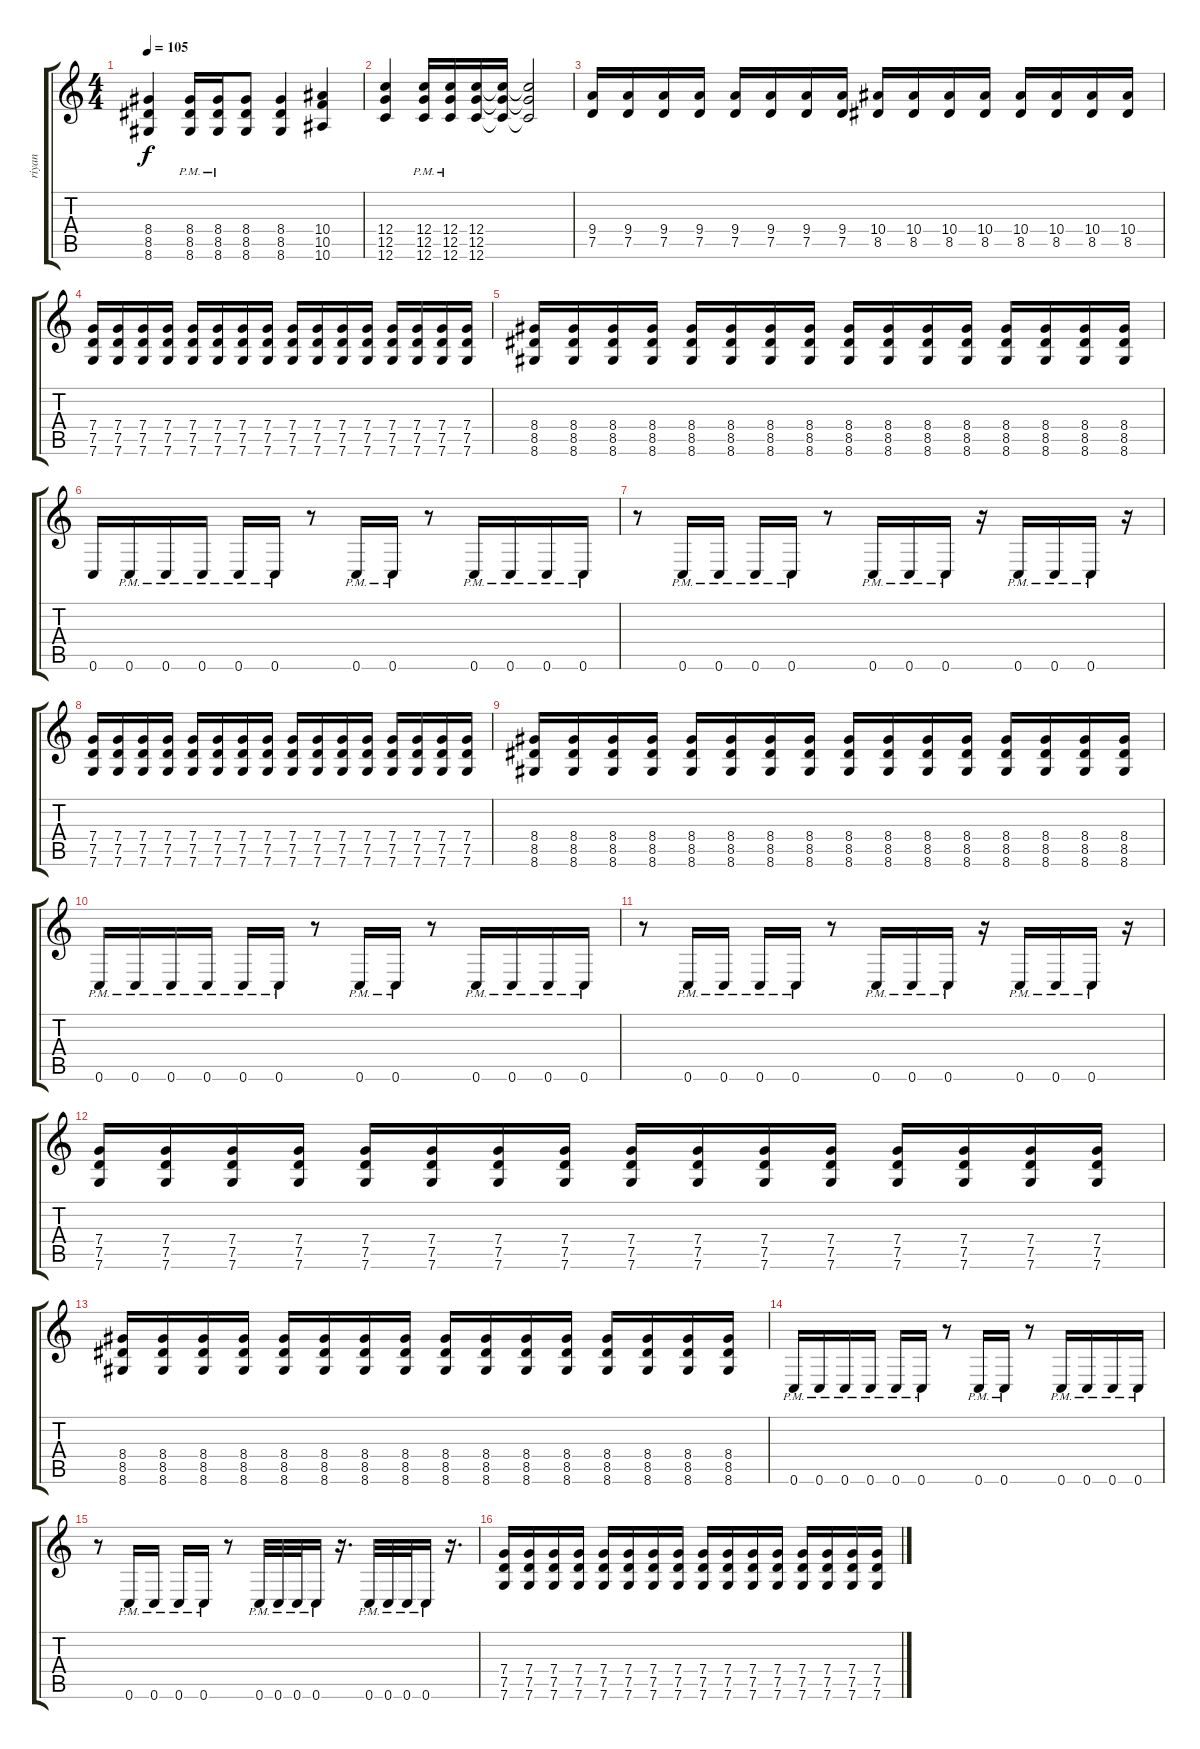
\track ("riyan" "riyan") {instrument overdrivenguitar}
\staff {score tabs}
\tuning (D4 A3 F3 C3 G2 C2) {hide}
\ts (4 4)
\tempo 105
\clef g2
\ks c
(8.4 8.5 8.6).4{dy f} (8.4{pm} 8.5{pm} 8.6).16 (8.4{pm} 8.5{pm} 8.6{pm}).16 (8.4 8.5 8.6).8 (8.4 8.5 8.6).4 (10.4 10.5 10.6).4 |
(12.4 12.5 12.6).4 (12.4{pm} 12.5{pm} 12.6).16 (12.4{pm} 12.5{pm} 12.6{pm}).16 (12.4 12.5 12.6).16 (12.4{t} 12.5{t} 12.6{t}).16 (12.4{t} 12.5{t} 12.6{t}).2 |
(9.4 7.5).16 (9.4 7.5).16 (9.4 7.5).16 (9.4 7.5).16 (9.4 7.5).16 (9.4 7.5).16 (9.4 7.5).16 (9.4 7.5).16 (10.4 8.5).16 (10.4 8.5).16 (10.4 8.5).16 (10.4 8.5).16 (10.4 8.5).16 (10.4 8.5).16 (10.4 8.5).16 (10.4 8.5).16 |
(7.4 7.5 7.6).16 (7.4 7.5 7.6).16 (7.4 7.5 7.6).16 (7.4 7.5 7.6).16 (7.4 7.5 7.6).16 (7.4 7.5 7.6).16 (7.4 7.5 7.6).16 (7.4 7.5 7.6).16 (7.4 7.5 7.6).16 (7.4 7.5 7.6).16 (7.4 7.5 7.6).16 (7.4 7.5 7.6).16 (7.4 7.5 7.6).16 (7.4 7.5 7.6).16 (7.4 7.5 7.6).16 (7.4 7.5 7.6).16 |
(8.4 8.5 8.6).16 (8.4 8.5 8.6).16 (8.4 8.5 8.6).16 (8.4 8.5 8.6).16 (8.4 8.5 8.6).16 (8.4 8.5 8.6).16 (8.4 8.5 8.6).16 (8.4 8.5 8.6).16 (8.4 8.5 8.6).16 (8.4 8.5 8.6).16 (8.4 8.5 8.6).16 (8.4 8.5 8.6).16 (8.4 8.5 8.6).16 (8.4 8.5 8.6).16 (8.4 8.5 8.6).16 (8.4 8.5 8.6).16 |
0.6.16 0.6{pm}.16 0.6{pm}.16 0.6{pm}.16 0.6{pm}.16 0.6{pm}.16 r.8 0.6{pm}.16 0.6{pm}.16 r.8 0.6{pm}.16 0.6{pm}.16 0.6{pm}.16 0.6{pm}.16 |
r.8 0.6{pm}.16 0.6{pm}.16 0.6{pm}.16 0.6{pm}.16 r.8 0.6{pm}.16 0.6{pm}.16 0.6{pm}.16 r.16 0.6{pm}.16 0.6{pm}.16 0.6{pm}.16 r.16 |
(7.4 7.5 7.6).16 (7.4 7.5 7.6).16 (7.4 7.5 7.6).16 (7.4 7.5 7.6).16 (7.4 7.5 7.6).16 (7.4 7.5 7.6).16 (7.4 7.5 7.6).16 (7.4 7.5 7.6).16 (7.4 7.5 7.6).16 (7.4 7.5 7.6).16 (7.4 7.5 7.6).16 (7.4 7.5 7.6).16 (7.4 7.5 7.6).16 (7.4 7.5 7.6).16 (7.4 7.5 7.6).16 (7.4 7.5 7.6).16 |
(8.4 8.5 8.6).16 (8.4 8.5 8.6).16 (8.4 8.5 8.6).16 (8.4 8.5 8.6).16 (8.4 8.5 8.6).16 (8.4 8.5 8.6).16 (8.4 8.5 8.6).16 (8.4 8.5 8.6).16 (8.4 8.5 8.6).16 (8.4 8.5 8.6).16 (8.4 8.5 8.6).16 (8.4 8.5 8.6).16 (8.4 8.5 8.6).16 (8.4 8.5 8.6).16 (8.4 8.5 8.6).16 (8.4 8.5 8.6).16 |
0.6{pm}.16 0.6{pm}.16 0.6{pm}.16 0.6{pm}.16 0.6{pm}.16 0.6{pm}.16 r.8 0.6{pm}.16 0.6{pm}.16 r.8 0.6{pm}.16 0.6{pm}.16 0.6{pm}.16 0.6{pm}.16 |
r.8 0.6{pm}.16 0.6{pm}.16 0.6{pm}.16 0.6{pm}.16 r.8 0.6{pm}.16 0.6{pm}.16 0.6{pm}.16 r.16 0.6{pm}.16 0.6{pm}.16 0.6{pm}.16 r.16 |
(7.4 7.5 7.6).16 (7.4 7.5 7.6).16 (7.4 7.5 7.6).16 (7.4 7.5 7.6).16 (7.4 7.5 7.6).16 (7.4 7.5 7.6).16 (7.4 7.5 7.6).16 (7.4 7.5 7.6).16 (7.4 7.5 7.6).16 (7.4 7.5 7.6).16 (7.4 7.5 7.6).16 (7.4 7.5 7.6).16 (7.4 7.5 7.6).16 (7.4 7.5 7.6).16 (7.4 7.5 7.6).16 (7.4 7.5 7.6).16 |
(8.4 8.5 8.6).16 (8.4 8.5 8.6).16 (8.4 8.5 8.6).16 (8.4 8.5 8.6).16 (8.4 8.5 8.6).16 (8.4 8.5 8.6).16 (8.4 8.5 8.6).16 (8.4 8.5 8.6).16 (8.4 8.5 8.6).16 (8.4 8.5 8.6).16 (8.4 8.5 8.6).16 (8.4 8.5 8.6).16 (8.4 8.5 8.6).16 (8.4 8.5 8.6).16 (8.4 8.5 8.6).16 (8.4 8.5 8.6).16 |
0.6{pm}.16 0.6{pm}.16 0.6{pm}.16 0.6{pm}.16 0.6{pm}.16 0.6{pm}.16 r.8 0.6{pm}.16 0.6{pm}.16 r.8 0.6{pm}.16 0.6{pm}.16 0.6{pm}.16 0.6{pm}.16 |
r.8 0.6{pm}.16 0.6{pm}.16 0.6{pm}.16 0.6{pm}.16 r.8 0.6{pm}.32 0.6{pm}.32 0.6{pm}.32 0.6{pm}.16 r.16{d} 0.6{pm}.32 0.6{pm}.32 0.6{pm}.32 0.6{pm}.16 r.16{d} |
(7.4 7.5 7.6).16 (7.4 7.5 7.6).16 (7.4 7.5 7.6).16 (7.4 7.5 7.6).16 (7.4 7.5 7.6).16 (7.4 7.5 7.6).16 (7.4 7.5 7.6).16 (7.4 7.5 7.6).16 (7.4 7.5 7.6).16 (7.4 7.5 7.6).16 (7.4 7.5 7.6).16 (7.4 7.5 7.6).16 (7.4 7.5 7.6).16 (7.4 7.5 7.6).16 (7.4 7.5 7.6).16 (7.4 7.5 7.6).16
